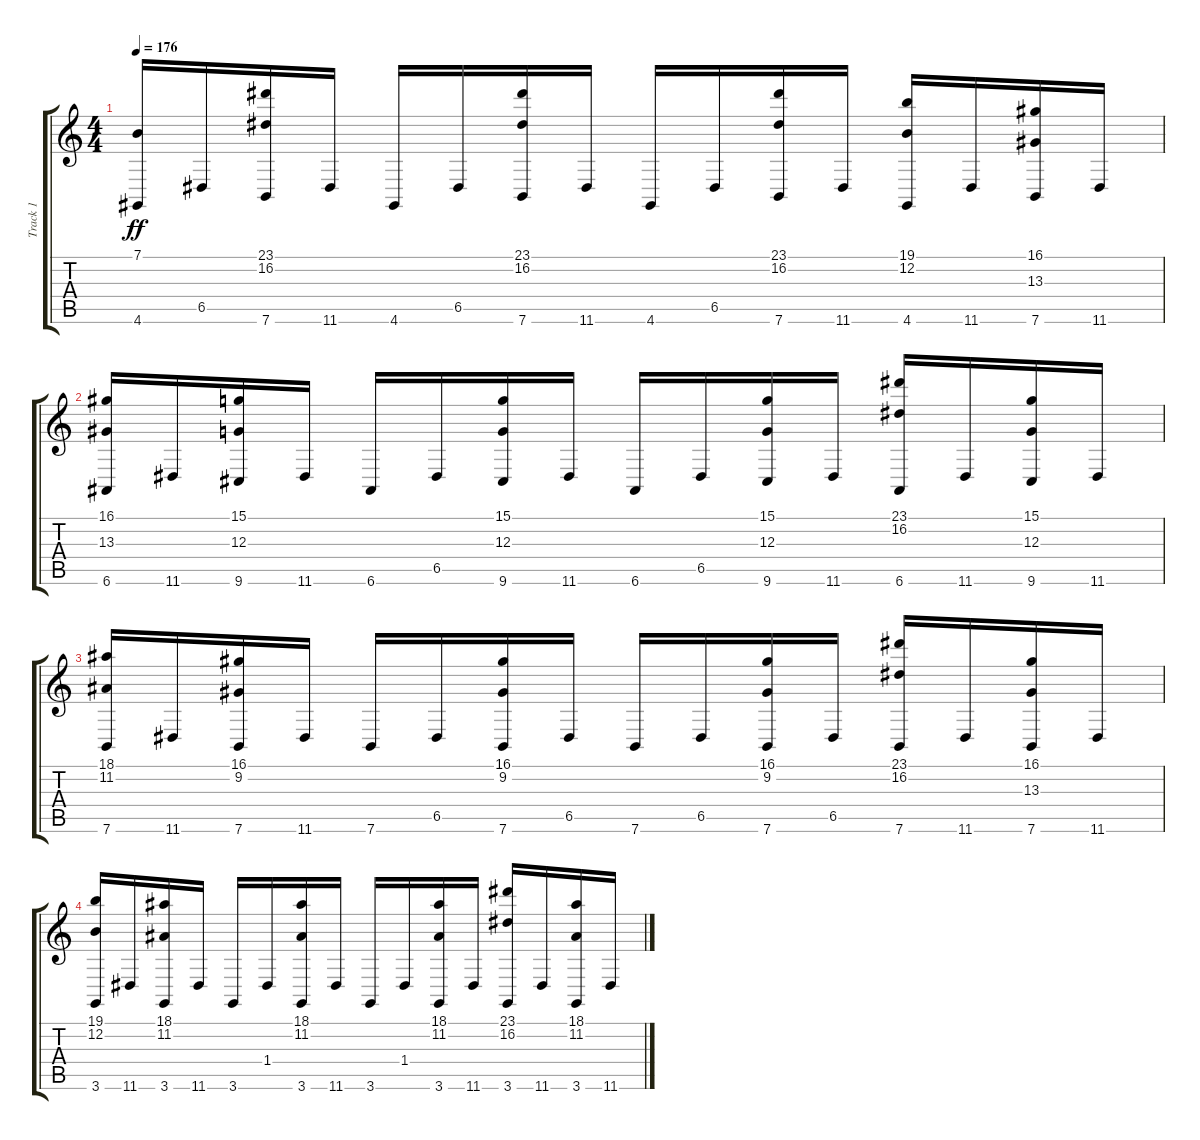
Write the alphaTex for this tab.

\track ("Track 1" "Track 1") {instrument acousticgrandpiano}
\staff {score tabs}
\tuning (E4 B3 G3 D3 A2 E2) {hide}
\ts (4 4)
\tempo 176
\clef g2
\ks c
(7.1 4.6).16{dy ff} 6.5.16 (23.1 16.2 7.6).16 11.6.16 4.6.16 6.5.16 (23.1 16.2 7.6).16 11.6.16 4.6.16 6.5.16 (23.1 16.2 7.6).16 11.6.16 (19.1 12.2 4.6).16 11.6.16 (16.1 13.3 7.6).16 11.6.16 |
(16.1 13.3 6.6).16 11.6.16 (15.1 12.3 9.6).16 11.6.16 6.6.16 6.5.16 (15.1 12.3 9.6).16 11.6.16 6.6.16 6.5.16 (15.1 12.3 9.6).16 11.6.16 (23.1 16.2 6.6).16 11.6.16 (15.1 12.3 9.6).16 11.6.16 |
(18.1 11.2 7.6).16 11.6.16 (16.1 9.2 7.6).16 11.6.16 7.6.16 6.5.16 (16.1 9.2 7.6).16 6.5.16 7.6.16 6.5.16 (16.1 9.2 7.6).16 6.5.16 (23.1 16.2 7.6).16 11.6.16 (16.1 13.3 7.6).16 11.6.16 |
(19.1 12.2 3.6).16 11.6.16 (18.1 11.2 3.6).16 11.6.16 3.6.16 1.4.16 (18.1 11.2 3.6).16 11.6.16 3.6.16 1.4.16 (18.1 11.2 3.6).16 11.6.16 (23.1 16.2 3.6).16 11.6.16 (18.1 11.2 3.6).16 11.6.16
